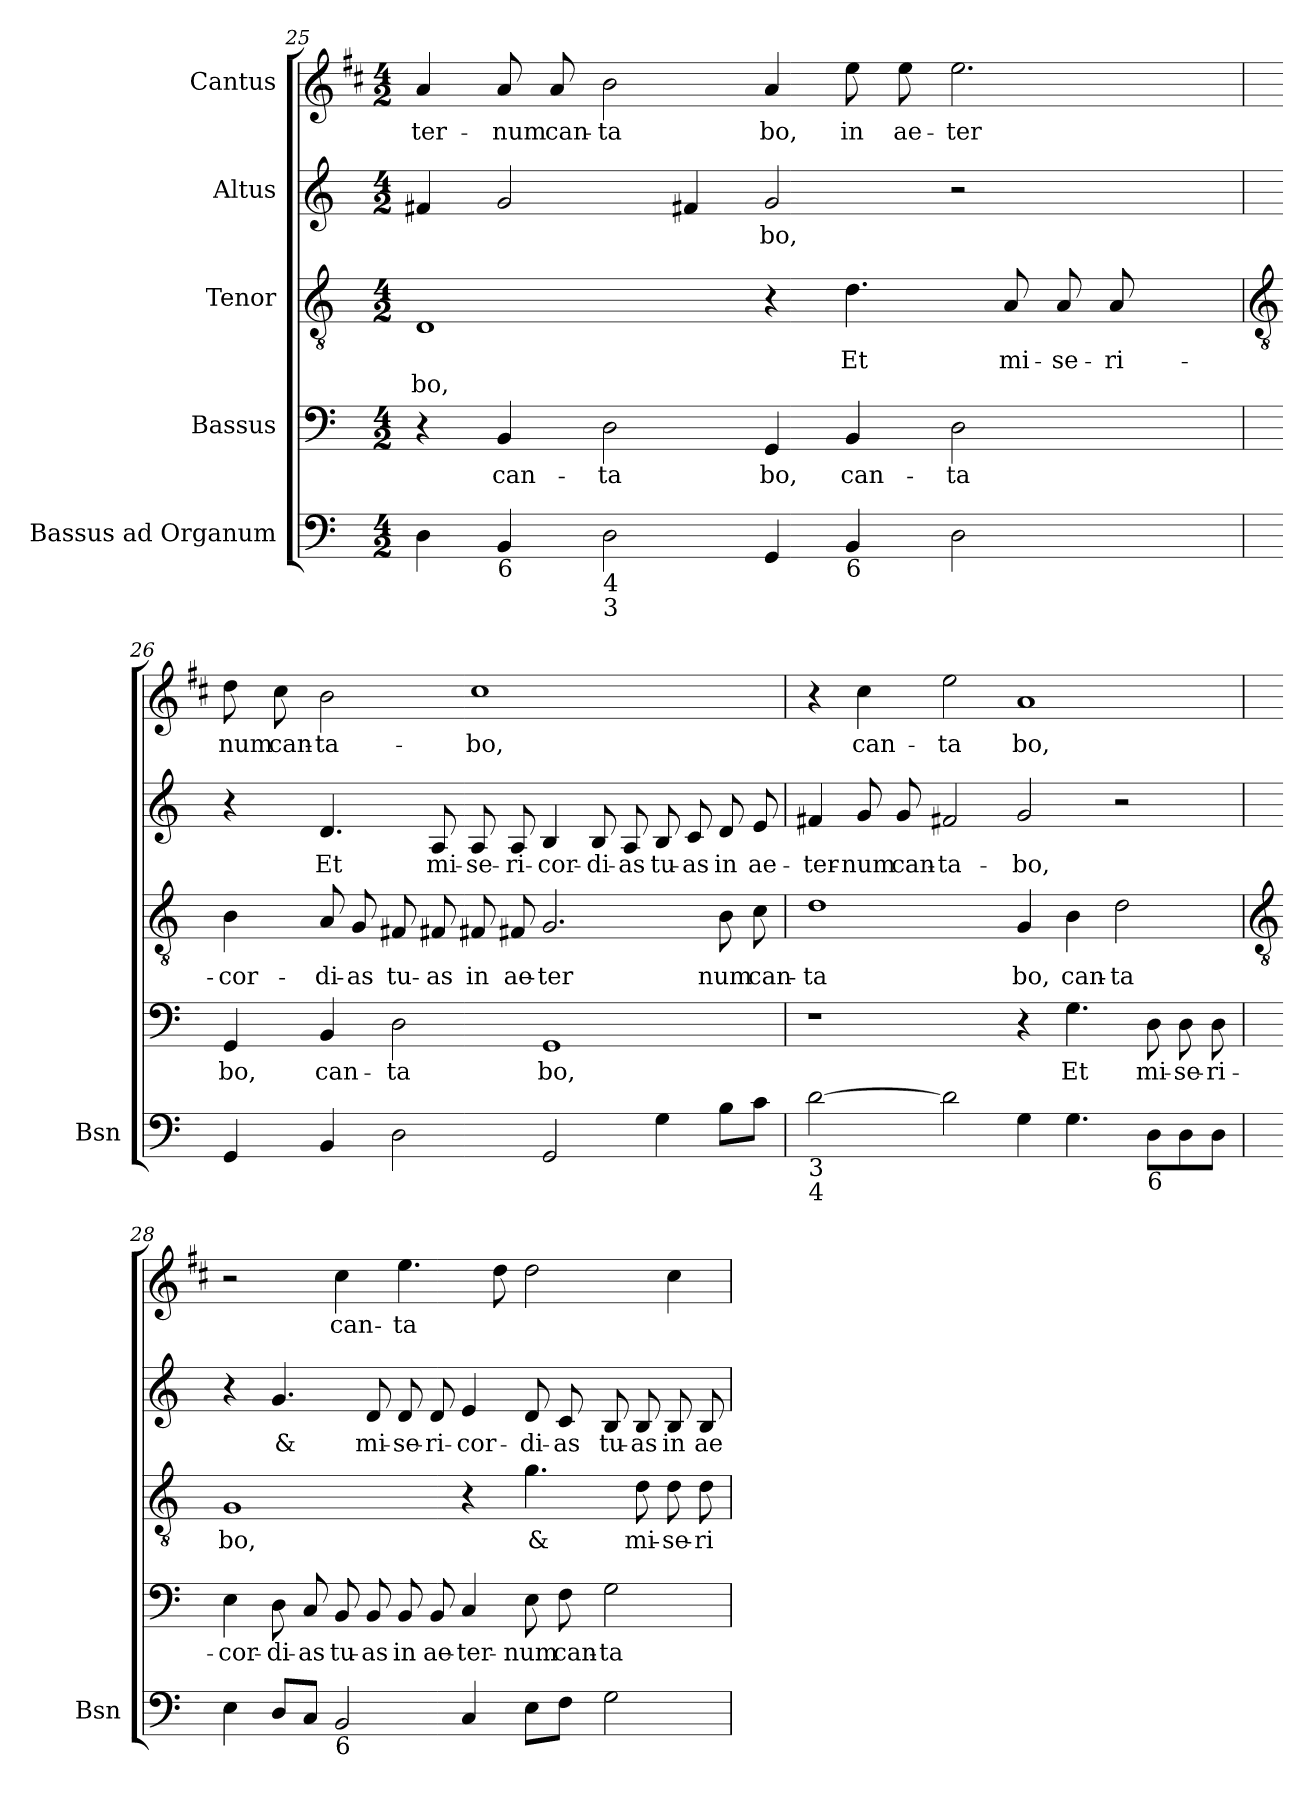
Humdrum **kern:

**kern	**kern	**text	**kern	**text	**text	**kern	**text	**kern	**text
*part5	*part4	*part4	*part3	*part3	*part3	*part2	*part2	*part1	*part1
*staff5	*staff4	*staff4	*staff3	*staff3	*staff3	*staff2	*staff2	*staff1	*staff1
*I"Bassus ad Organum	*I"Bassus	*	*I"Tenor	*	*	*I"Altus	*	*I"Cantus	*
*I'Bsn	*	*	*	*	*	*	*	*	*
!!LO:LB:g=z
*clefF4	*clefF4	*	*clefGv2	*	*	*clefG2	*	*clefG2	*
*	*	*	*	*	*	*	*	*ITrd1c2	*
*k[]	*k[]	*	*k[]	*	*	*k[]	*	*k[]	*
*C:	*C:	*	*C:	*	*	*C:	*	*C:	*
*M4/2	*M4/2	*	*M4/2	*	*	*M4/2	*	*M4/2	*
=25	=25	=25	=25	=25	=25	=25	=25	=25	=25
!	!	!	!	!	!LO:LY:b	!	!	!	!LO:LY:b
4D	4r	.	1D	.	-bo,	4f#X	.	4g	-ter-
!LO:TX:b:t=6	!	!	!	!	!	!	!	!	!
!	!	!LO:LY:b	!	!	!	!	!	!	!LO:LY:b
4BB	4BB	can-	.	.	.	2g	.	8g	-num
!	!	!	!	!	!	!	!	!	!LO:LY:b
.	.	.	.	.	.	.	.	8g	can-
!LO:TX:b:t=4	!	!	!	!	!	!	!	!	!
!LO:TX:b:t=3	!	!	!	!	!	!	!	!	!
!	!	!LO:LY:b	!	!	!	!	!	!	!LO:LY:b
2D	2D	-ta	.	.	.	.	.	2a	-ta
.	.	.	.	.	.	4f#X	.	.	.
!	!	!LO:LY:b	!	!	!	!	!LO:LY:b	!	!LO:LY:b
4GG	4GG	bo,	4r	.	.	2g	bo,	4g	bo,
!LO:TX:b:t=6	!	!	!	!	!	!	!	!	!
!	!	!LO:LY:b	!	!LO:LY:b	!	!	!	!	!LO:LY:b
4BB	4BB	can-	4.d	Et	.	.	.	8dd	in
!	!	!	!	!	!	!	!	!	!LO:LY:b
.	.	.	.	.	.	.	.	8dd	ae-
!	!	!LO:LY:b	!	!	!	!	!	!	!LO:LY:b
2D	2D	-ta	.	.	.	2r	.	2.dd	-ter
!	!	!	!	!LO:LY:b	!	!	!	!	!
.	.	.	8A	mi-	.	.	.	.	.
!	!	!	!	!LO:LY:b	!	!	!	!	!
.	.	.	8A	-se-	.	.	.	.	.
!	!	!	!	!LO:LY:b	!	!	!	!	!
.	.	.	8A	-ri-	.	.	.	.	.
4ryy	4ryy	.	4ryy	.	.	4ryy	.	.	.
!!LO:LB:g=z
=26	=26	=26	=26	=26	=26	=26	=26	=26	=26
*	*	*	*clefGv2	*	*	*	*	*	*
!	!	!LO:LY:b	!	!LO:LY:b	!	!	!	!	!LO:LY:b
4GG	4GG	bo,	4B	-cor-	.	4r	.	8cc	num
!	!	!	!	!	!	!	!	!	!LO:LY:b
.	.	.	.	.	.	.	.	8b	can-
!	!	!LO:LY:b	!	!LO:LY:b	!	!	!LO:LY:b	!	!LO:LY:b
4BB	4BB	can-	8A	-di-	.	4.d	Et	2a	-ta-
!	!	!	!	!LO:LY:b	!	!	!	!	!
.	.	.	8G	-as	.	.	.	.	.
!	!	!LO:LY:b	!	!LO:LY:b	!	!	!	!	!
2D	2D	-ta	8F#X	tu-	.	.	.	.	.
!	!	!	!	!LO:LY:b	!	!	!LO:LY:b	!	!
.	.	.	8F#X	-as	.	8A	mi-	.	.
!	!	!	!	!LO:LY:b	!	!	!LO:LY:b	!	!LO:LY:b
.	.	.	8F#X	in	.	8A	-se-	1b	-bo,
!	!	!	!	!LO:LY:b	!	!	!LO:LY:b	!	!
.	.	.	8F#X	ae-	.	8A	-ri-	.	.
!	!	!LO:LY:b	!	!LO:LY:b	!	!	!LO:LY:b	!	!
2GG	1GG	bo,	2.G	-ter	.	4B	-cor-	.	.
!	!	!	!	!	!	!	!LO:LY:b	!	!
.	.	.	.	.	.	8B	-di-	.	.
!	!	!	!	!	!	!	!LO:LY:b	!	!
.	.	.	.	.	.	8A	-as	.	.
!	!	!	!	!	!	!	!LO:LY:b	!	!
4G	.	.	.	.	.	8B	tu-	.	.
!	!	!	!	!	!	!	!LO:LY:b	!	!
.	.	.	.	.	.	8c	-as	.	.
!	!	!	!	!LO:LY:b	!	!	!LO:LY:b	!	!
8BL	.	.	8B	num	.	8d	in	4ryy	.
!	!	!	!	!LO:LY:b	!	!	!LO:LY:b	!	!
8cJ	.	.	8c	can-	.	8e	ae-	.	.
!!LO:LB:g=z
=27	=27	=27	=27	=27	=27	=27	=27	=27	=27
!LO:TX:b:t=3	!	!	!	!	!	!	!	!	!
!LO:TX:b:t=4	!	!	!	!	!	!	!	!	!
!	!	!	!	!LO:LY:b	!	!	!LO:LY:b	!	!
[2d	1r	.	1d	-ta	.	4f#X	-ter-	4r	.
!	!	!	!	!	!	!	!LO:LY:b	!	!LO:LY:b
.	.	.	.	.	.	8g	-num	4b	can-
!	!	!	!	!	!	!	!LO:LY:b	!	!
.	.	.	.	.	.	8g	can-	.	.
!	!	!	!	!	!	!	!LO:LY:b	!	!LO:LY:b
2d]	.	.	.	.	.	2f#X	-ta-	2dd	-ta
!	!	!	!	!LO:LY:b	!	!	!LO:LY:b	!	!LO:LY:b
4G	4r	.	4G	bo,	.	2g	-bo,	1g	bo,
!	!	!LO:LY:b	!	!LO:LY:b	!	!	!	!	!
4.G	4.G	Et	4B	can-	.	.	.	.	.
!	!	!	!	!LO:LY:b	!	!	!	!	!
.	.	.	2d	-ta	.	2r	.	.	.
!LO:TX:b:t=6	!	!	!	!	!	!	!	!	!
!	!	!LO:LY:b	!	!	!	!	!	!	!
8DL	8D	mi-	.	.	.	.	.	.	.
!	!	!LO:LY:b	!	!	!	!	!	!	!
8D	8D	-se-	.	.	.	.	.	.	.
!	!	!LO:LY:b	!	!	!	!	!	!	!
8DJ	8D	-ri-	.	.	.	.	.	.	.
!!LO:LB:g=z
=28	=28	=28	=28	=28	=28	=28	=28	=28	=28
*	*	*	*clefGv2	*	*	*	*	*	*
!	!	!LO:LY:b	!	!LO:LY:b	!	!	!	!	!
4E	4E	-cor-	1G	bo,	.	4r	.	2r	.
!	!	!LO:LY:b	!	!	!	!	!LO:LY:b	!	!
8DL	8D	-di-	.	.	.	4.g	&	.	.
!	!	!LO:LY:b	!	!	!	!	!	!	!
8CJ	8C	-as	.	.	.	.	.	.	.
!LO:TX:b:t=6	!	!	!	!	!	!	!	!	!
!	!	!LO:LY:b	!	!	!	!	!	!	!LO:LY:b
2BB	8BB	tu-	.	.	.	.	.	4b	can-
!	!	!LO:LY:b	!	!	!	!	!LO:LY:b	!	!
.	8BB	-as	.	.	.	8d	mi-	.	.
!	!	!LO:LY:b	!	!	!	!	!LO:LY:b	!	!LO:LY:b
.	8BB	in	.	.	.	8d	-se-	4.dd	-ta
!	!	!LO:LY:b	!	!	!	!	!LO:LY:b	!	!
.	8BB	ae-	.	.	.	8d	-ri-	.	.
!	!	!LO:LY:b	!	!	!	!	!LO:LY:b	!	!
4C	4C	-ter-	4r	.	.	4e	-cor-	.	.
.	.	.	.	.	.	.	.	8cc	.
!	!	!LO:LY:b	!	!LO:LY:b	!	!	!LO:LY:b	!	!
8EL	8E	-num	4.g	&	.	8d	-di-	2cc	.
!	!	!LO:LY:b	!	!	!	!	!LO:LY:b	!	!
8FJ	8F	can-	.	.	.	8c	-as	.	.
!	!	!LO:LY:b	!	!	!	!	!LO:LY:b	!	!
2G	2G	-ta-	.	.	.	8B	tu-	.	.
!	!	!	!	!LO:LY:b	!	!	!LO:LY:b	!	!
.	.	.	8d	mi-	.	8B	-as	.	.
!	!	!	!	!LO:LY:b	!	!	!LO:LY:b	!	!
.	.	.	8d	-se-	.	8B	in	4b	.
!	!	!	!	!LO:LY:b	!	!	!LO:LY:b	!	!
.	.	.	8d	-ri-	.	8B	ae-	.	.
=	=	=	=	=	=	=	=	=	=
*-	*-	*-	*-	*-	*-	*-	*-	*-	*-
